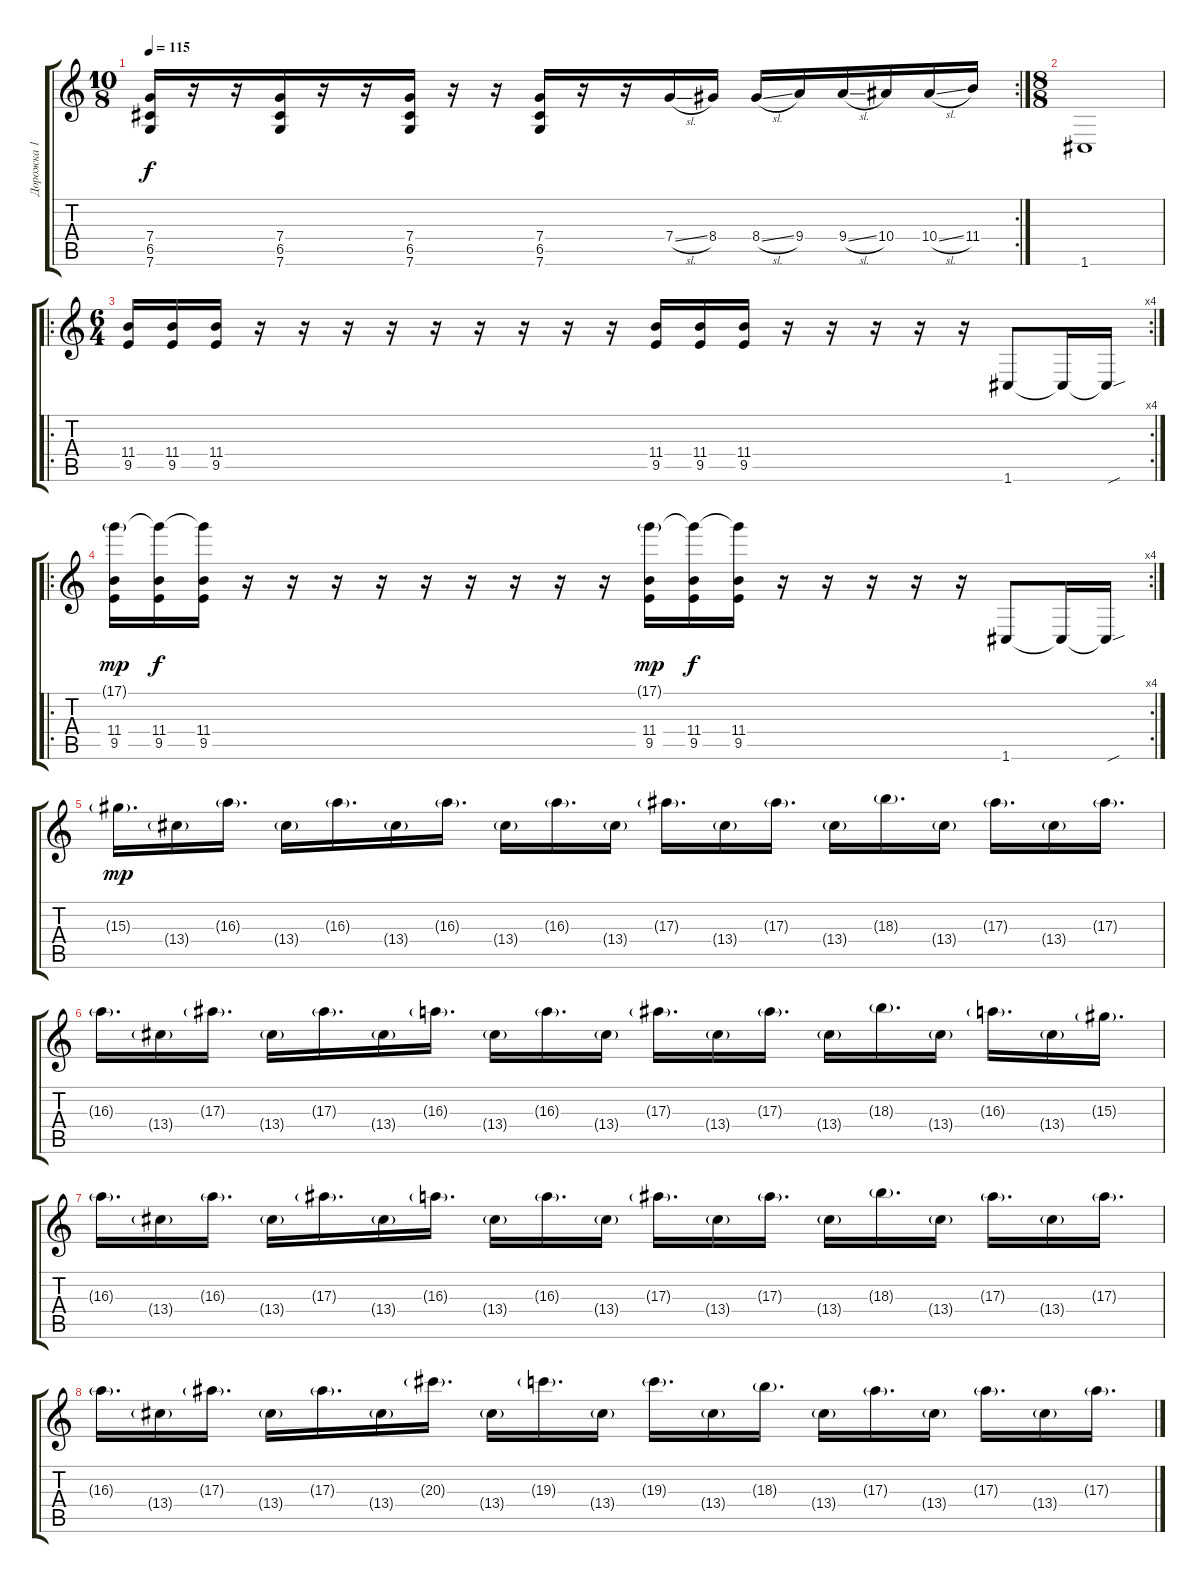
\track ("Дорожка 1" "Дорожка 1") {instrument overdrivenguitar}
\staff {score tabs}
\tuning (D4 A3 F3 C3 G2 C2) {hide}
\rc 2
\ts (10 8)
\tempo 115
\clef g2
\ks c
(7.4 6.5 7.6).16{dy f} r.16 r.16 (7.4 6.5 7.6).16 r.16 r.16 (7.4 6.5 7.6).16 r.16 r.16 (7.4 6.5 7.6).16 r.16 r.16 7.4{sl}.16 8.4.16 8.4{sl}.16 9.4.16 9.4{sl}.16 10.4.16 10.4{sl}.16 11.4.16 |
\ts (8 8)
1.6.1 |
\ro
\rc 4
\ts (6 4)
(11.4 9.5).16 (11.4 9.5).16 (11.4 9.5).16 r.16 r.16 r.16 r.16 r.16 r.16 r.16 r.16 r.16 (11.4 9.5).16 (11.4 9.5).16 (11.4 9.5).16 r.16 r.16 r.16 r.16 r.16 1.6.8 1.6{t}.16 1.6{sou t}.16 |
\ro
\rc 4
(17.1{g} 11.4 9.5).16{dy mp} (17.1{t} 11.4 9.5).16{dy f} (17.1{t} 11.4 9.5).16 r.16 r.16 r.16 r.16 r.16 r.16 r.16 r.16 r.16 (17.1{g} 11.4 9.5).16{dy mp} (17.1{t} 11.4 9.5).16{dy f} (17.1{t} 11.4 9.5).16 r.16 r.16 r.16 r.16 r.16 1.6.8 1.6{t}.16 1.6{sou t}.16 |
15.3{g}.16{d dy mp} 13.4{g}.16 16.3{g}.16{d} 13.4{g}.16 16.3{g}.16{d} 13.4{g}.16 16.3{g}.16{d} 13.4{g}.16 16.3{g}.16{d} 13.4{g}.16 17.3{g}.16{d} 13.4{g}.16 17.3{g}.16{d} 13.4{g}.16 18.3{g}.16{d} 13.4{g}.16 17.3{g}.16{d} 13.4{g}.16 17.3{g}.16{d} |
16.3{g}.16{d} 13.4{g}.16 17.3{g}.16{d} 13.4{g}.16 17.3{g}.16{d} 13.4{g}.16 16.3{g}.16{d} 13.4{g}.16 16.3{g}.16{d} 13.4{g}.16 17.3{g}.16{d} 13.4{g}.16 17.3{g}.16{d} 13.4{g}.16 18.3{g}.16{d} 13.4{g}.16 16.3{g}.16{d} 13.4{g}.16 15.3{g}.16{d} |
16.3{g}.16{d} 13.4{g}.16 16.3{g}.16{d} 13.4{g}.16 17.3{g}.16{d} 13.4{g}.16 16.3{g}.16{d} 13.4{g}.16 16.3{g}.16{d} 13.4{g}.16 17.3{g}.16{d} 13.4{g}.16 17.3{g}.16{d} 13.4{g}.16 18.3{g}.16{d} 13.4{g}.16 17.3{g}.16{d} 13.4{g}.16 17.3{g}.16{d} |
16.3{g}.16{d} 13.4{g}.16 17.3{g}.16{d} 13.4{g}.16 17.3{g}.16{d} 13.4{g}.16 20.3{g}.16{d} 13.4{g}.16 19.3{g}.16{d} 13.4{g}.16 19.3{g}.16{d} 13.4{g}.16 18.3{g}.16{d} 13.4{g}.16 17.3{g}.16{d} 13.4{g}.16 17.3{g}.16{d} 13.4{g}.16 17.3{g}.16{d}
